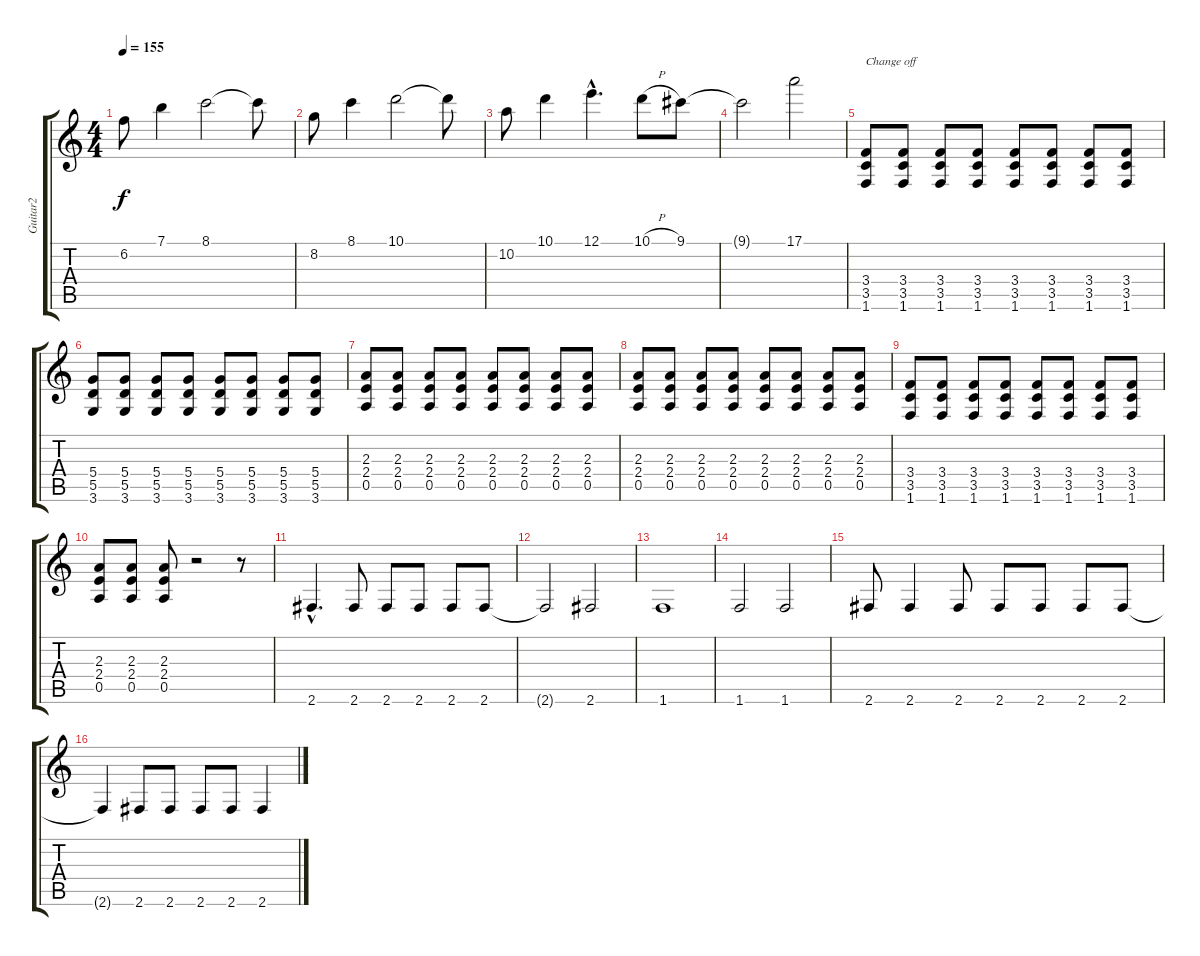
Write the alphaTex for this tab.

\track ("Guitar2" "Guitar2") {instrument distortionguitar}
\staff {score tabs}
\tuning (E4 B3 G3 D3 A2 E2) {hide}
\ts (4 4)
\tempo 155
\clef g2
\ks c
6.2.8{dy f instrument electricguitarjazz} 7.1.4 8.1.2 8.1{t}.8 |
8.2.8{instrument electricguitarjazz} 8.1.4 10.1.2 10.1{t}.8 |
10.2.8{instrument electricguitarjazz} 10.1.4 12.1{hac}.4{d} 10.1{h}.8 9.1.8 |
9.1{t}.2{instrument electricguitarjazz} 17.1.2 |
(3.4 3.5 1.6).8{txt "Change off" instrument distortionguitar} (3.4 3.5 1.6).8 (3.4 3.5 1.6).8 (3.4 3.5 1.6).8 (3.4 3.5 1.6).8 (3.4 3.5 1.6).8 (3.4 3.5 1.6).8 (3.4 3.5 1.6).8 |
(5.4 5.5 3.6).8 (5.4 5.5 3.6).8 (5.4 5.5 3.6).8 (5.4 5.5 3.6).8 (5.4 5.5 3.6).8 (5.4 5.5 3.6).8 (5.4 5.5 3.6).8 (5.4 5.5 3.6).8 |
(2.3 2.4 0.5).8 (2.3 2.4 0.5).8 (2.3 2.4 0.5).8 (2.3 2.4 0.5).8 (2.3 2.4 0.5).8 (2.3 2.4 0.5).8 (2.3 2.4 0.5).8 (2.3 2.4 0.5).8 |
(2.3 2.4 0.5).8 (2.3 2.4 0.5).8 (2.3 2.4 0.5).8 (2.3 2.4 0.5).8 (2.3 2.4 0.5).8 (2.3 2.4 0.5).8 (2.3 2.4 0.5).8 (2.3 2.4 0.5).8 |
(3.4 3.5 1.6).8 (3.4 3.5 1.6).8 (3.4 3.5 1.6).8 (3.4 3.5 1.6).8 (3.4 3.5 1.6).8 (3.4 3.5 1.6).8 (3.4 3.5 1.6).8 (3.4 3.5 1.6).8 |
(2.3 2.4 0.5).8 (2.3 2.4 0.5).8 (2.3 2.4 0.5).8 r.2 r.8 |
2.6{hac}.4{d} 2.6.8 2.6.8 2.6.8 2.6.8 2.6.8 |
2.6{t}.2 2.6.2 |
1.6.1 |
1.6.2 1.6.2 |
2.6.8 2.6.4 2.6.8 2.6.8 2.6.8 2.6.8 2.6.8 |
2.6{t}.4 2.6.8 2.6.8 2.6.8 2.6.8 2.6.4
